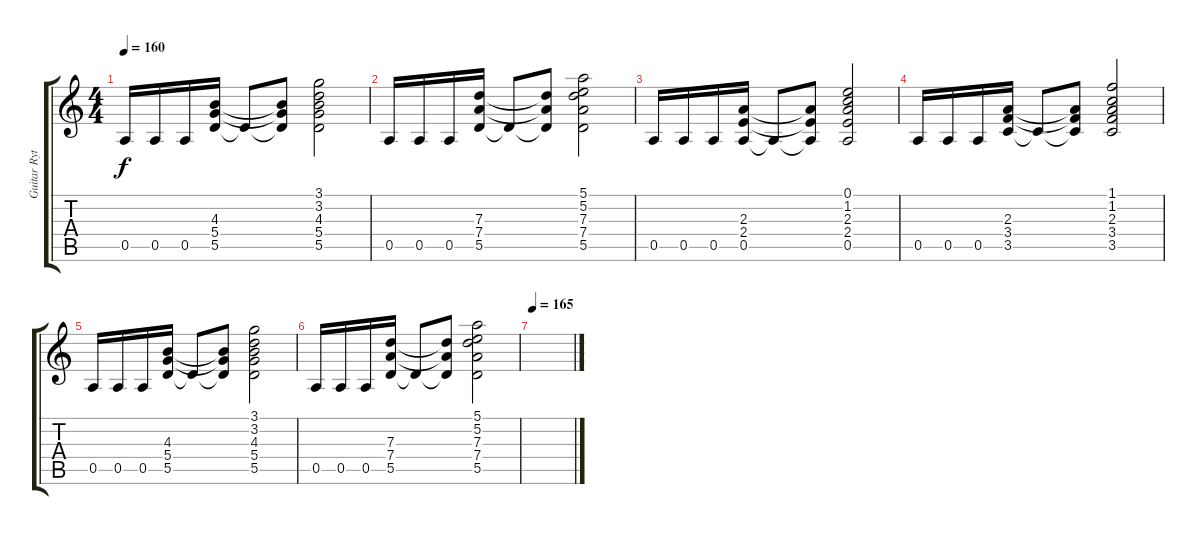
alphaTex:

\track ("Guitar Rythm" "Guitar Ryt") {instrument distortionguitar}
\staff {score tabs}
\tuning (E4 B3 G3 D3 A2 E2) {hide}
\ts (4 4)
\tempo 160
\clef g2
\ks aminor
0.5.16{dy f} 0.5.16 0.5.16 (4.3 5.4 5.5).16 5.5{t}.8 (4.3{t} 5.4{t} 5.5{t}).8 (3.1 3.2 4.3 5.4 5.5).2 |
0.5.16 0.5.16 0.5.16 (7.3 7.4 5.5).16 5.5{t}.8 (7.3{t} 7.4{t} 5.5{t}).8 (5.1 5.2 7.3 7.4 5.5).2 |
0.5.16 0.5.16 0.5.16 (2.3 2.4 0.5).16 0.5{t}.8 (2.3{t} 2.4{t} 0.5{t}).8 (0.1 1.2 2.3 2.4 0.5).2 |
0.5.16 0.5.16 0.5.16 (2.3 3.4 3.5).16 3.5{t}.8 (2.3{t} 3.4{t} 3.5{t}).8 (1.1 1.2 2.3 3.4 3.5).2 |
0.5.16 0.5.16 0.5.16 (4.3 5.4 5.5).16 5.5{t}.8 (4.3{t} 5.4{t} 5.5{t}).8 (3.1 3.2 4.3 5.4 5.5).2 |
0.5.16 0.5.16 0.5.16 (7.3 7.4 5.5).16 5.5{t}.8 (7.3{t} 7.4{t} 5.5{t}).8 (5.1 5.2 7.3 7.4 5.5).2 |
\tempo 165
